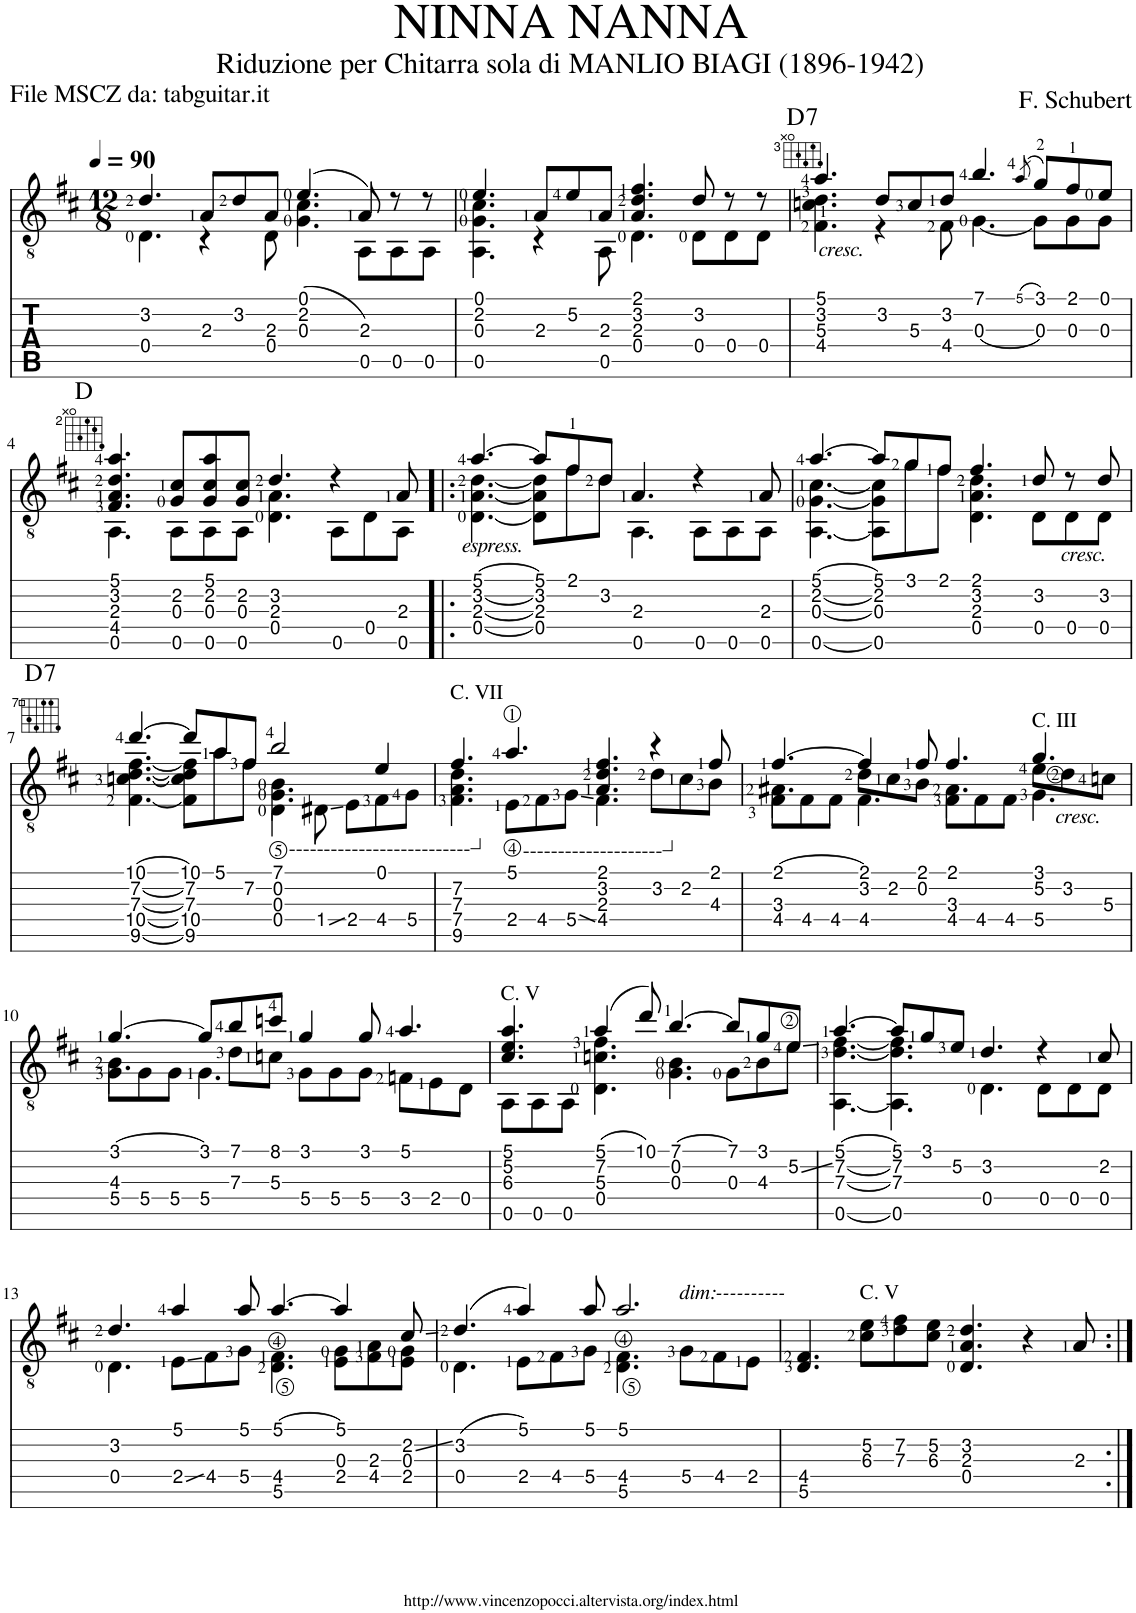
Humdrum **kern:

**kern	**kern	**harte
*part1	*part1	*part1
*staff2	*staff1	*
*I"Guitar	*	*
*I'Guit.	*	*
*stria6	*	*
*	*clefGv2	*
*k[f#c#]	*k[f#c#]	*
*M12/8	*M12/8	*
*MM90	*MM90	*
=1	=1	=1
*^	*^	*
4.d	4.D	4.d/	4.D\	.
8AL	4r	8A/L	4r	.
8d	.	8d/	.	.
8AJ	8D	8A/J	8D\	.
4.e	4.G 4.c#	(4.e/	4.G\ 4.c#\	.
8A	8AAL	8A/)	8AA\L	.
8r	8AA	8r	8AA\	.
8r	8AAJ	8r	8AA\J	.
=2	=2	=2	=2	=2
4.e	4.AA 4.G 4.c#	4.e/	4.AA\ 4.G\ 4.c#\	.
8AL	4r	8A/L	4r	.
8e	.	8e/	.	.
8AJ	8AA	8A/J	8AA\	.
4.A 4.d 4.f#	4.D	4.A/ 4.d/ 4.f#/	4.D\	.
8d	8DL	8d/	8D\L	.
8r	8D	8r	8D\	.
8r	8DJ	8r	8D\J	.
=3	=3	=3	=3	=3
!	!	!LO:TX:b:i:t=cresc.	!	!LO:H:kt=7
4.a	4.F# 4.c 4.d	4.a/	4.F#\ 4.cn\ 4.d\	D:7
8dL	4r	8d/L	4r	.
8c	.	8c/	.	.
8dJ	8F#	8d/J	8F#\	.
4.b	[4.G	4.b/	[4.G\	.
qa	.	(8qa/	.	.
8gL	8GL]	8g/L)	8G\L]	.
8f#	8G	8f#/	8G\	.
8eJ	8GJ	8e/J	8G\J	.
!!LO:LB:g=z	!!
=4	=4	=4	=4	=4
4.F# 4.A 4.d 4.a	4.AA	4.F#/ 4.A/ 4.d/ 4.a/	4.AA\	D:maj
8G\ 8c#\L	8AAL	8G/ 8c#/L	8AA\L	.
8G\ 8c#\ 8a\	8AA	8G/ 8c#/ 8a/	8AA\	.
8G\ 8c#\J	8AAJ	8G/ 8c#/J	8AA\J	.
4.d	4.D 4.A	4.d/	4.D\ 4.A\	.
4r	8AAL	4r	8AA\L	.
.	8D	.	8D\	.
8A	8AAJ	8A/	8AA\J	.
=5!|:	=5!|:	=5!|:	=5!|:	=5!|:
!	!	!LO:TX:b:i:t=espress.	!	!
[4.a	[4.D [4.A [4.d	[4.a/	[4.D\ [4.A\ [4.d\	.
8aL]	8D]\ 8A]\ 8d]\L	8a/L]	8D\] 8A\] 8d\]L	.
8f#	8f#	8f#/	8f#\	.
8dJ	8dJ	8d/J	8d\J	.
4.A	4.AA	4.A/	4.AA\	.
4r	8AAL	4r	8AA\L	.
.	8AA	.	8AA\	.
8A	8AAJ	8A/	8AA\J	.
=6	=6	=6	=6	=6
[4.a	[4.AA [4.G [4.c#	[4.a/	[4.AA\ [4.G\ [4.c#\	.
8aL]	8AA]\ 8G]\ 8c#]\L	8a/L]	8AA\] 8G\] 8c#\]L	.
8g	8g	8g/	8g\	.
8f#J	8f#J	8f#/J	8f#\J	.
4.f#	4.D 4.A 4.d	4.f#/	4.D\ 4.A\ 4.d\	.
8d	8DL	8d/	8D\L	.
!	!	!LO:TX:b:i:t=cresc.	!	!
8r	8D	8r	8D\	.
8d	8DJ	8d/	8D\J	.
!!LO:LB:g=z
=7	=7	=7	=7	=7
*	*^	*	*^	*
!	!	!	!	!	!	!LO:H:kt=7
[4.dd	[4.F# [4.c [4.d [4.f#	2.ryy	[4.dd/	[4.F#\ [4.cn\ [4.d\ [4.f#\	2.ryy	D:7
8ddL]	8F#]\ 8c]\ 8d]\ 8f#]\L	.	8dd/L]	8F#\] 8c\] 8d\] 8f#\]L	.	.
8a	8a	.	8a/	8a\	.	.
8f#J	8f#J	.	8f#/J	8f#\J	.	.
!	!	!	!LO:TX:b:t=--------------------------┘	!	!	!
2b	4D	4.G 4.B	2b/	4D\	4.G\ 4.B\	.
.	8D#	.	.	8D#X\	.	.
.	8EL	4.ryy	.	8E\L	4.ryy	.
4e	8F#	.	4e/	8F#\	.	.
.	8GJ	.	.	8G\J	.	.
*	*v	*v	*	*	*	*
*	*	*	*v	*v	*
=8	=8	=8	=8	=8
!	!	!LO:TX:a:t=C. VII	!	!
4.f#	4.F# 4.A 4.d	4.f#/	4.F#\ 4.A\ 4.d\	.
!	!	!LO:TX:b:t=--------------------┘	!	!
4.a	8EL	4.a/	8E\L	.
.	8F#	.	8F#\	.
.	8GJ	.	8G\J	.
4.A 4.d 4.f#	4.F#	4.A/ 4.d/ 4.f#/	4.F#\	.
4r	8dL	4r	8d\L	.
.	8c#	.	8c#\	.
8f#	8BJ	8f#/	8B\J	.
=9	=9	=9	=9	=9
*	*^	*	*^	*
[4.f#	4.A#	8F#L	[4.f#/	4.A#X\	8F#\L	.
.	.	8F#	.	.	8F#\	.
.	.	8F#J	.	.	8F#\J	.
4f#]	8dL	4.F#	4f#/]	8d\L	4.F#\	.
.	8c#	.	.	8c#\	.	.
8f#	8BJ	.	8f#/	8B\J	.	.
4.f#	4.A#	8F#L	4.f#/	4.A#\	8F#\L	.
.	.	8F#	.	.	8F#\	.
.	.	8F#J	.	.	8F#\J	.
!	!	!	!LO:TX:a:t=C. III	!	!	!
4.g	8eL	4.G	4.g/	8e\L	4.G\	.
!	!	!	!	!LO:TX:b:i:t=cresc.	!	!
.	8d	.	.	8d\	.	.
.	8cJ	.	.	8cn\J	.	.
!!LO:LB:g=z	!!	!!
=10	=10	=10	=10	=10	=10	=10
[4.g	4.B	8GL	[4.g/	4.B\	8G\L	.
.	.	8G	.	.	8G\	.
.	.	8GJ	.	.	8G\J	.
8gL]	8ryy	4.G	8g/L]	8ryy	4.G\	.
8b	8dL	.	8b/	8d\L	.	.
8ccJ	8cJ	.	8ccn/J	8cn\J	.	.
4g	2.ryy	8GL	4g/	2.ryy	8G\L	.
.	.	8G	.	.	8G\	.
8g	.	8GJ	8g/	.	8G\J	.
4.a	.	8FL	4.a/	.	8Fn\L	.
.	.	8E	.	.	8E\	.
.	.	8DJ	.	.	8D\J	.
=11	=11	=11	=11	=11	=11	=11
!	!	!	!LO:TX:a:t=C. V	!	!	!
*	*v	*v	*	*	*	*
*	*	*	*v	*v	*
4.c# 4.e 4.a	8AAL	4.c#/ 4.e/ 4.a/	8AA\L	.
.	8AA	.	8AA\	.
.	8AAJ	.	8AA\J	.
4a	4.D 4.c 4.f#	(4a/	4.D\ 4.cn\ 4.f#\	.
8dd	.	8dd/)	.	.
[4.b	4.G 4.B	[4.b/	4.G\ 4.B\	.
8bL]	8GL	8b/L]	8G\L	.
8g	8B	8g/	8B\	.
8eJ	8eJ	8e/J	8e\J	.
=12	=12	=12	=12	=12
[4.a	[4.AA [4.d [4.f#	[4.a/	[4.AA\ [4.d\ [4.f#\	.
8aL]	4.AA] 4.d] 4.f#]	8a/L]	4.AA\] 4.d\] 4.f#\]	.
8g	.	8g/	.	.
8eJ	.	8e/J	.	.
4.d	4.D	4.d/	4.D\	.
4r	8DL	4r	8D\L	.
.	8D	.	8D\	.
8c#	8DJ	8c#/	8D\J	.
!!LO:LB:g=z	!!
=13	=13	=13	=13	=13
4.d	4.D	4.d/	4.D\	.
4a	8EL	4a/	8E\L	.
.	8F#	.	8F#\	.
8a	8GJ	8a/	8G\J	.
[4.a	4.D 4.F#	[4.a/	4.D\ 4.F#\	.
4a]	8E\ 8G\L	4a/]	8E\ 8G\L	.
.	8F#\ 8A\	.	8F#\ 8A\	.
8c#	8E\ 8G\J	8c#/	8E\ 8G\J	.
=14	=14	=14	=14	=14
4.d	4.D	(4.d/	4.D\	.
4a	8EL	4a/)	8E\L	.
.	8F#	.	8F#\	.
8a	8GJ	8a/	8G\J	.
2.a	4.D 4.F#	2.a/	4.D\ 4.F#\	.
!	!	!	!LO:TX:a:i:t=dim&colon;----------	!
.	8GL	.	8G\L	.
.	8F#	.	8F#\	.
.	8EJ	.	8E\J	.
*v	*v	*	*	*
*	*v	*v	*
=15	=15	=15
4.D 4.F#	4.D/ 4.F#/	.
!	!LO:TX:a:t=C. V	!
8c#\ 8e\L	8c#\ 8e\L	.
8d\ 8f#\	8d\ 8f#\	.
8c#\ 8e\J	8c#\ 8e\J	.
4.D 4.A 4.d	4.D/ 4.A/ 4.d/	.
4r	4r	.
8A	8A/	.
=:|!	=:|!	=:|!
*-	*-	*-
